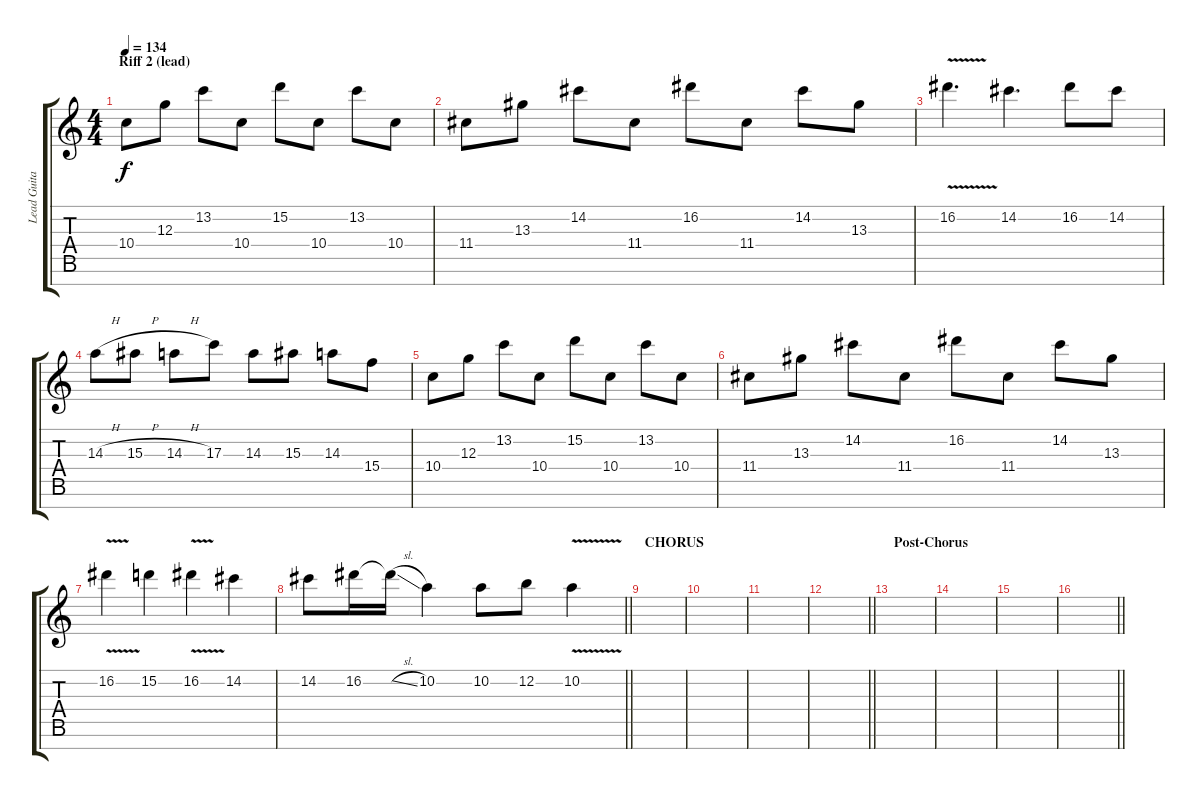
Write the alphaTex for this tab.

\track ("Lead Guitar" "Lead Guita") {instrument distortionguitar}
\staff {score tabs}
\tuning (E4 B3 G3 D3 A2 E2 B1) {hide}
\ts (4 4)
\section ("" "Riff 2 (lead)")
\tempo 134
\clef g2
\ks c
10.4.8{dy f} 12.3.8 13.2.8 10.4.8 15.2.8 10.4.8 13.2.8 10.4.8 |
11.4.8 13.3.8 14.2.8 11.4.8 16.2.8 11.4.8 14.2.8 13.3.8 |
16.2{v}.4{d} 14.2.4{d} 16.2.8 14.2.8 |
14.3{h}.8 15.3{h}.8 14.3{h}.8 17.3.8 14.3.8 15.3.8 14.3.8 15.4.8 |
10.4.8 12.3.8 13.2.8 10.4.8 15.2.8 10.4.8 13.2.8 10.4.8 |
11.4.8 13.3.8 14.2.8 11.4.8 16.2.8 11.4.8 14.2.8 13.3.8 |
16.2{v}.4 15.2.4 16.2{v}.4 14.2.4 |
\barLineRight lightlight
14.2.8 16.2.16 16.2{sl t}.16 10.2.4 10.2.8 12.2.8 10.2{v}.4 |
\section ("" "CHORUS")
|
|
|
\barLineRight lightlight
|
\section ("" "Post-Chorus")
|
|
|
\barLineRight lightlight
